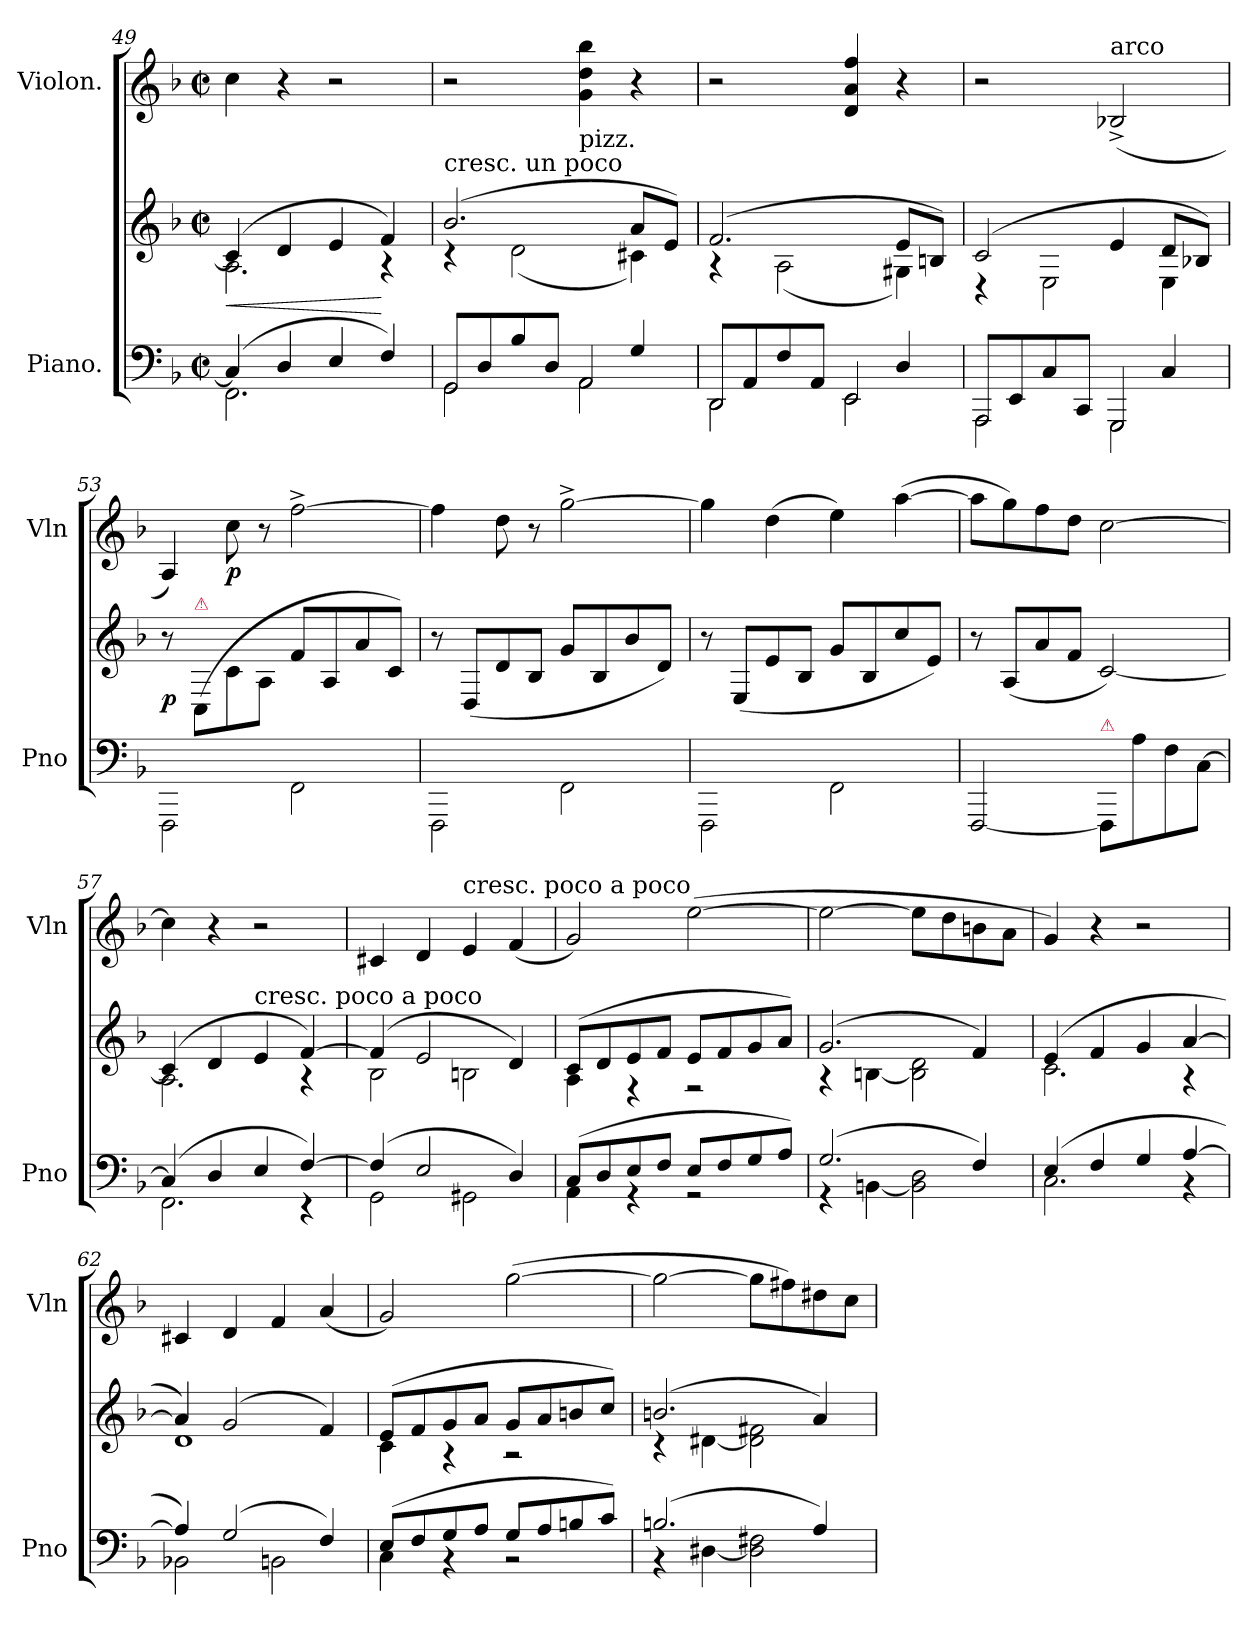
**kern	**kern	**dynam	**kern	**dynam
*part2	*part2	*part2	*part1	*part1
*staff3	*staff2	*staff2/3	*staff1	*staff1
*I"Piano.	*	*	*I"Violon.	*
*I'Pno	*	*	*I'Vln	*
*clefF4	*clefG2	*	*clefG2	*
*k[b-]	*k[b-]	*	*k[b-]	*
*M2/2	*M2/2	*	*M2/2	*
*met(c|)	*met(c|)	*	*met(c|)	*
=49	=49	=49	=49	=49
*^	*^	*	*	*
!	!	!	!	!LO:HP:b	!	!
(4C/]	2.FF\	(4c/]	2.A\	<	4cc\	.
4D/	.	4d/	.	.	4r	.
4E/	.	4e/	.	.	2r	.
4F/)	4ryy	4f/)	4r	[	.	.
=50	=50	=50	=50	=50	=50	=50
!	!	!LO:TX:t=cresc. un poco	!	!	!	!
!LO:N:vis=2	!	!	!	!	!	!
8GG/	2GG\	(2.b-/	4r	.	2r	.
8D/	.	.	.	.	.	.
8B-/	.	.	(2d\	.	.	.
8D/J	.	.	.	.	.	.
!	!	!	!	!	!LO:TX:b:t=pizz.	!
!LO:N:vis=2	!	!	!	!	!	!
4AA/	2AA\	.	.	.	4g\ 4dd\ 4bb-\	.
4G/	.	8a/L	4c#X\)	.	4r	.
.	.	8e/J)	.	.	.	.
=51	=51	=51	=51	=51	=51	=51
!LO:N:vis=2	!	!	!	!	!	!
8DD/	2DD\	(2.f/	4r	.	2r	.
8AA/	.	.	.	.	.	.
8F/	.	.	(2A\	.	.	.
8AA/J	.	.	.	.	.	.
!LO:N:vis=2	!	!	!	!	!	!
4EE/	2EE\	.	.	.	4d/ 4a/ 4ff/	.
4D/	.	8e/L	4G#X\)	.	4r	.
.	.	8Bn/J)	.	.	.	.
=52	=52	=52	=52	=52	=52	=52
!LO:N:vis=2	!	!	!	!	!	!
8AAA/	2AAA\	(2c/	4r	.	2r	.
8EE/	.	.	.	.	.	.
8C/	.	.	2E\	.	.	.
8CC/J	.	.	.	.	.	.
!	!	!	!	!	!LO:TX:a:t=arco	!
!LO:N:vis=2	!	!	!	!	!	!
4GGG/	2GGG\	4e/	.	.	(2B-X^>/	.
4C/	.	8d/L	4E\	.	.	.
.	.	8B-X/J)	.	.	.	.
*v	*v	*	*	*	*	*
*	*v	*v	*	*	*
=53	=53	=53	=53	=53
2FFF\	8r	p	4A/)	.
!	!LO:TX:a:color=crimson:t=⚠	!	!	!
.	(>8C/L	.	.	.
.	8c\	.	8cc\	p
.	8A\J	.	8r	.
2FF\	8f/L	.	[2ff^\	.
.	8A/	.	.	.
.	8a/	.	.	.
.	8c/J)	.	.	.
=54	=54	=54	=54	=54
2FFF\	8r	.	4ff\]	.
.	(>8D/L	.	.	.
.	8d/	.	8dd\	.
.	8B-/J	.	8r	.
2FF\	8g/L	.	[2gg^\	.
.	8B-/	.	.	.
.	8b-/	.	.	.
.	8d/J)	.	.	.
=55	=55	=55	=55	=55
2FFF\	8r	.	4gg\]	.
.	(>8E/L	.	.	.
.	8e/	.	(4dd\	.
.	8B-/J	.	.	.
2FF\	8g/L	.	4ee\)	.
.	8B-/	.	.	.
.	8cc/	.	([4aa\	.
.	8e/J)	.	.	.
=56	=56	=56	=56	=56
[2FFF/	8r	.	8aa\L]	.
.	(8A/L	.	8gg\)	.
.	8a/	.	8ff\	.
.	8f/J	.	8dd\J	.
!LO:TX:a:color=crimson:t=⚠	!	!	!	!
8FFF/L]	[2c/)	.	[2cc\	.
8A\	.	.	.	.
8F\	.	.	.	.
[8C\J	.	.	.	.
=57	=57	=57	=57	=57
*^	*^	*	*	*
(4C/]	2.FF\	(4c/]	2.A\	.	4cc\]	.
4D/	.	4d/	.	.	4r	.
!	!	!LO:TX:t=cresc. poco a poco	!	!	!	!
4E/	.	4e/	.	.	2r	.
[4F/)	4r	[4f/)	4r	.	.	.
=58	=58	=58	=58	=58	=58	=58
(4F/]	2GG\	(4f/]	2B-\	.	4c#X/	.
2E/	.	2e/	.	.	4d/	.
!	!	!	!	!	!LO:TX:t=cresc. poco a poco	!
.	2GG#X\	.	2Bn\	.	4e/	.
4D/)	.	4d/)	.	.	(4f/	.
=59	=59	=59	=59	=59	=59	=59
(8C/L	4AA\	(8c/L	4A\	.	2g/)	.
8D/	.	8d/	.	.	.	.
8E/	4r	8e/	4r	.	.	.
8F/J	.	8f/J	.	.	.	.
8E/L	2r	8e/L	2r	.	([2ee\	.
8F/	.	8f/	.	.	.	.
8G/	.	8g/	.	.	.	.
8A/J)	.	8a/J)	.	.	.	.
=60	=60	=60	=60	=60	=60	=60
(2.G/	4r	(2.g/	4r	.	2ee\_	.
.	[4BBn\	.	[4Bn\	.	.	.
.	2BB]\ 2D\	.	2B]\ 2d\	.	8ee\L]	.
.	.	.	.	.	8dd\	.
4F/)	.	4f/)	.	.	8bn\	.
.	.	.	.	.	8a\J	.
=61	=61	=61	=61	=61	=61	=61
(4E/	2.C\	(4e/	2.c\	.	4g/)	.
4F/	.	4f/	.	.	4r	.
4G/	.	4g/	.	.	2r	.
[4A/	4r	[4a/	4r	.	.	.
=62	=62	=62	=62	=62	=62	=62
4A/])	2BB-X\	4a/])	1d	.	4c#X/	.
(2G/	.	(2g/	.	.	4d/	.
.	2BBn\	.	.	.	4f/	.
4F/)	.	4f/)	.	.	(4a/	.
=63	=63	=63	=63	=63	=63	=63
(8E/L	4C\	(8e/L	4c\	.	2g/)	.
8F/	.	8f/	.	.	.	.
8G/	4r	8g/	4r	.	.	.
8A/J	.	8a/J	.	.	.	.
8G/L	2r	8g/L	2r	.	([2gg\	.
8A/	.	8a/	.	.	.	.
8Bn/	.	8bn/	.	.	.	.
8c/J)	.	8cc/J)	.	.	.	.
=64	=64	=64	=64	=64	=64	=64
(2.Bn/	4r	(2.bn/	4r	.	2gg\_	.
.	[4D#X\	.	[4d#X\	.	.	.
.	2D#]\ 2F#X\	.	2d#]\ 2f#X\	.	8gg\L]	.
.	.	.	.	.	8ff#X\)	.
4A/)	.	4a/)	.	.	8dd#X\	.
.	.	.	.	.	8cc\J	.
*v	*v	*	*	*	*	*
*	*v	*v	*	*	*
=	=	=	=	=
*-	*-	*-	*-	*-
